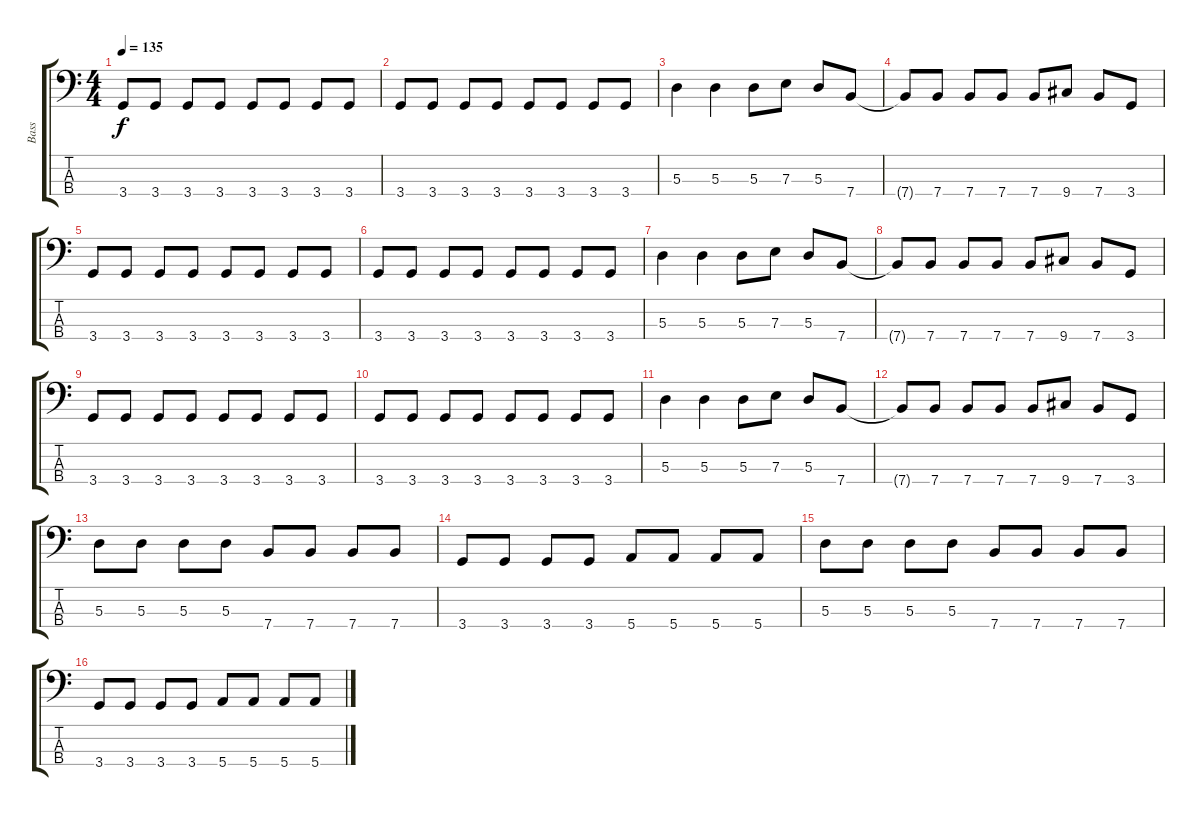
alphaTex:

\track ("Bass" "Bass") {instrument electricbassfinger}
\staff {score tabs}
\tuning (G2 D2 A1 E1) {hide}
\ts (4 4)
\tempo 135
\clef f4
\ks c
3.4.8{dy f} 3.4.8 3.4.8 3.4.8 3.4.8 3.4.8 3.4.8 3.4.8 |
3.4.8 3.4.8 3.4.8 3.4.8 3.4.8 3.4.8 3.4.8 3.4.8 |
5.3.4 5.3.4 5.3.8 7.3.8 5.3.8 7.4.8 |
7.4{t}.8 7.4.8 7.4.8 7.4.8 7.4.8 9.4.8 7.4.8 3.4.8 |
3.4.8 3.4.8 3.4.8 3.4.8 3.4.8 3.4.8 3.4.8 3.4.8 |
3.4.8 3.4.8 3.4.8 3.4.8 3.4.8 3.4.8 3.4.8 3.4.8 |
5.3.4 5.3.4 5.3.8 7.3.8 5.3.8 7.4.8 |
7.4{t}.8 7.4.8 7.4.8 7.4.8 7.4.8 9.4.8 7.4.8 3.4.8 |
3.4.8 3.4.8 3.4.8 3.4.8 3.4.8 3.4.8 3.4.8 3.4.8 |
3.4.8 3.4.8 3.4.8 3.4.8 3.4.8 3.4.8 3.4.8 3.4.8 |
5.3.4 5.3.4 5.3.8 7.3.8 5.3.8 7.4.8 |
7.4{t}.8 7.4.8 7.4.8 7.4.8 7.4.8 9.4.8 7.4.8 3.4.8 |
5.3.8 5.3.8 5.3.8 5.3.8 7.4.8 7.4.8 7.4.8 7.4.8 |
3.4.8 3.4.8 3.4.8 3.4.8 5.4.8 5.4.8 5.4.8 5.4.8 |
5.3.8 5.3.8 5.3.8 5.3.8 7.4.8 7.4.8 7.4.8 7.4.8 |
3.4.8 3.4.8 3.4.8 3.4.8 5.4.8 5.4.8 5.4.8 5.4.8
